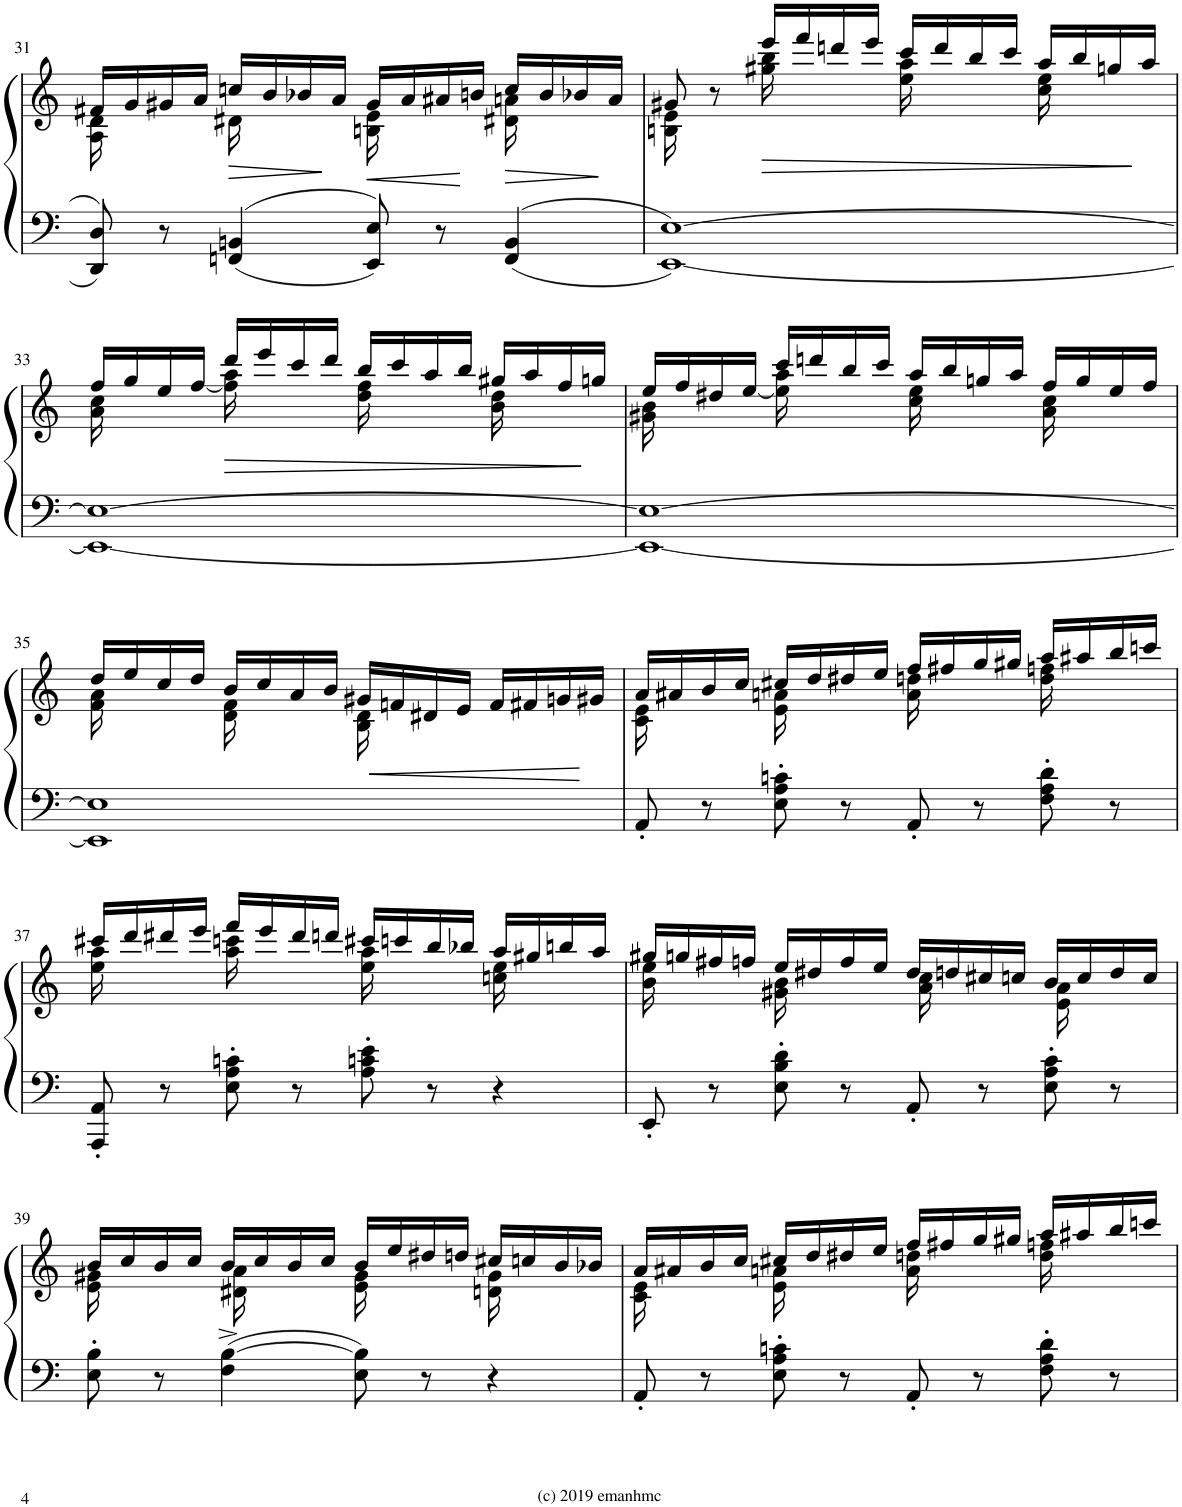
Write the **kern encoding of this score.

**kern	**kern	**dynam
*part1	*part1	*part1
*staff2	*staff1	*staff1/2
*I"Piano	*	*
*I'Pno.	*	*
!!LO:PB:g=z
*clefF4	*clefG2	*
*k[]	*k[]	*
*M4/4	*M4/4	*
*met(c)	*met(c)	*
=31	=31	=31
*	*^	*
8DD/ 8D/	16f#X/LL	16A\ 16d\	.
.	16g/	8.ryy	.
8r	16g#X/	.	.
.	16a/JJ	.	.
!	!	!	!LO:HP:b
4FFn/ 4BBn/	16ccn/LL	16d#X\	>
.	16b/	8.ryy	.
.	16b-X/	.	.
.	16a/JJ	.	]
!	!	!	!LO:HP:b
8EE/ 8E/	16g#/LL	16Bn\ 16e\	<
.	16a/	8.ryy	.
8r	16a#X/	.	.
.	16bn/JJ	.	[
!	!	!	!LO:HP:b
4FF/ 4BB/	16cc/LL	16d#X\ 16an\	>
.	16b/	8.ryy	.
.	16b-X/	.	.
.	16a/JJ	.	]
=32	=32	=32	=32
[1EE [>1E	8g#X/	16Bn\ 16e\	.
.	.	8.ryy	.
.	8r	.	.
!	!	!	!LO:HP:b
.	16eee/LL	16gg#X\ 16bb\	>
.	16fff/	8.ryy	.
.	16dddn/	.	.
.	16eee/JJ	.	.
.	16ccc/LL	16ee\ 16aa\	.
.	16ddd/	8.ryy	.
.	16bb/	.	.
.	16ccc/JJ	.	.
.	16aa/LL	16cc\ 16ee\	.
.	16bb/	8.ryy	.
.	16ggn/	.	.
.	16aa/JJ	.	]
!!LO:LB:g=z	!!
=33	=33	=33	=33
1EE_ 1E_	16ff/LL	16a\ 16cc\	.
.	16gg/	8.ryy	.
.	16ee/	.	.
.	[<16ff/JJ	.	.
!	!	!	!LO:HP:b
.	16ff\] 16aa\	16ddd/LL	>
.	16ryy	16eee/	.
.	8ryy	16ccc/	.
.	.	16ddd/JJ	.
.	16bb/LL	16dd\ 16ff\	.
.	16ccc/	8.ryy	.
.	16aa/	.	.
.	16bb/JJ	.	.
.	16gg#X/LL	16b\ 16dd\	.
.	16aa/	8.ryy	.
.	16ff/	.	.
.	16ggn/JJ	.	]
=34	=34	=34	=34
1EE_ 1E_	16ee/LL	16g#X\ 16b\	.
.	16ff/	8.ryy	.
.	16dd#X/	.	.
.	[<16ee/JJ	.	.
.	16ee\] 16aa\	16ccc/LL	.
.	16ryy	16dddn/	.
.	8ryy	16bb/	.
.	.	16ccc/JJ	.
.	16aa/LL	16cc\ 16ee\	.
.	16bb/	8.ryy	.
.	16ggn/	.	.
.	16aa/JJ	.	.
.	16ff/LL	16a\ 16cc\	.
.	16gg/	8.ryy	.
.	16ee/	.	.
.	16ff/JJ	.	.
!!LO:LB:g=z	!!
=35	=35	=35	=35
1EE] 1E]	16dd/LL	16f\ 16a\	.
.	16ee/	8.ryy	.
.	16cc/	.	.
.	16dd/JJ	.	.
.	16b/LL	16d\ 16f\	.
.	16cc/	8.ryy	.
.	16a/	.	.
.	16b/JJ	.	.
!	!	!	!LO:HP:b
.	16g#X/LL	16B\ 16d\	<
.	16fn/	4..ryy	.
.	16d#X/	.	.
.	16e/JJ	.	.
.	16f/LL	.	.
.	16f#X/	.	.
.	16gn/	.	.
.	16g#X/JJ	.	[
=36	=36	=36	=36
8AA'/	16a/LL	16c\ 16e\	.
.	16a#X/	8.ryy	.
8r	16b/	.	.
.	16cc/JJ	.	.
8E\' 8A\' 8cn\'	16cc#X/LL	16e\ 16an\	.
.	16dd/	8.ryy	.
8r	16dd#X/	.	.
.	16ee/JJ	.	.
8AA'/	16ff/LL	16a\ 16ddn\	.
.	16ff#X/	8.ryy	.
8r	16gg/	.	.
.	16gg#X/JJ	.	.
8F\' 8A\' 8d\'	16aa/LL	16dd\ 16ffn\	.
.	16aa#X/	8.ryy	.
8r	16bb/	.	.
.	16cccn/JJ	.	.
!!LO:LB:g=z	!!
=37	=37	=37	=37
8AAA/' 8AA/'	16ccc#X/LL	16ee\ 16aa\	.
.	16ddd/	8.ryy	.
8r	16ddd#X/	.	.
.	16eee/JJ	.	.
8E\' 8A\' 8cn\'	16fff/LL	16aa\ 16cccn\	.
.	16eee/	8.ryy	.
8r	16ddd#/	.	.
.	16dddn/JJ	.	.
8A\' 8cn\' 8e\'	16ccc#X/LL	16ee\ 16aa\	.
.	16cccn/	8.ryy	.
8r	16bb/	.	.
.	16bb-X/JJ	.	.
4r	16aa/LL	16ccn\ 16ee\	.
.	16gg#X/	8.ryy	.
.	16bbn/	.	.
.	16aa/JJ	.	.
=38	=38	=38	=38
8EE'/	16gg#X/LL	16b\ 16ee\	.
.	16ggn/	8.ryy	.
8r	16ff#X/	.	.
.	16ffn/JJ	.	.
8E\' 8B\' 8d\'	16ee/LL	16g#X\ 16b\	.
.	16dd#X/	8.ryy	.
8r	16ff/	.	.
.	16ee/JJ	.	.
8AA'/	16dd#/LL	16a\ 16cc\	.
.	16ddn/	8.ryy	.
8r	16cc#X/	.	.
.	16ccn/JJ	.	.
8E\' 8A\' 8c\'	16b/LL	16e\ 16a\	.
.	16cc/	8.ryy	.
8r	16dd/	.	.
.	16cc/JJ	.	.
!!LO:LB:g=z	!!
=39	=39	=39	=39
8E\' 8B\'	16b/LL	16e\ 16g#X\	.
.	16cc/	8.ryy	.
8r	16b/	.	.
.	16cc/JJ	.	.
4F\^ [4B\^	16b/LL	16d#X\ 16a\	.
.	16cc/	8.ryy	.
.	16b/	.	.
.	16cc/JJ	.	.
8E\ 8B\]	16b/LL	16e\ 16g#\	.
.	16ee/	8.ryy	.
8r	16dd#X/	.	.
.	16ddn/JJ	.	.
4r	16cc#X/LL	16dn\ 16g#\	.
.	16ccn/	8.ryy	.
.	16b/	.	.
.	16b-X/JJ	.	.
=40	=40	=40	=40
8AA'/	16a/LL	16c\ 16e\	.
.	16a#X/	8.ryy	.
8r	16b/	.	.
.	16cc/JJ	.	.
8E\' 8A\' 8cn\'	16cc#X/LL	16e\ 16an\	.
.	16dd/	8.ryy	.
8r	16dd#X/	.	.
.	16ee/JJ	.	.
8AA'/	16ff/LL	16a\ 16ddn\	.
.	16ff#X/	8.ryy	.
8r	16gg/	.	.
.	16gg#X/JJ	.	.
8F\' 8A\' 8d\'	16aa/LL	16dd\ 16ffn\	.
.	16aa#X/	8.ryy	.
8r	16bb/	.	.
.	16cccn/JJ	.	.
*	*v	*v	*
=	=	=
*-	*-	*-
